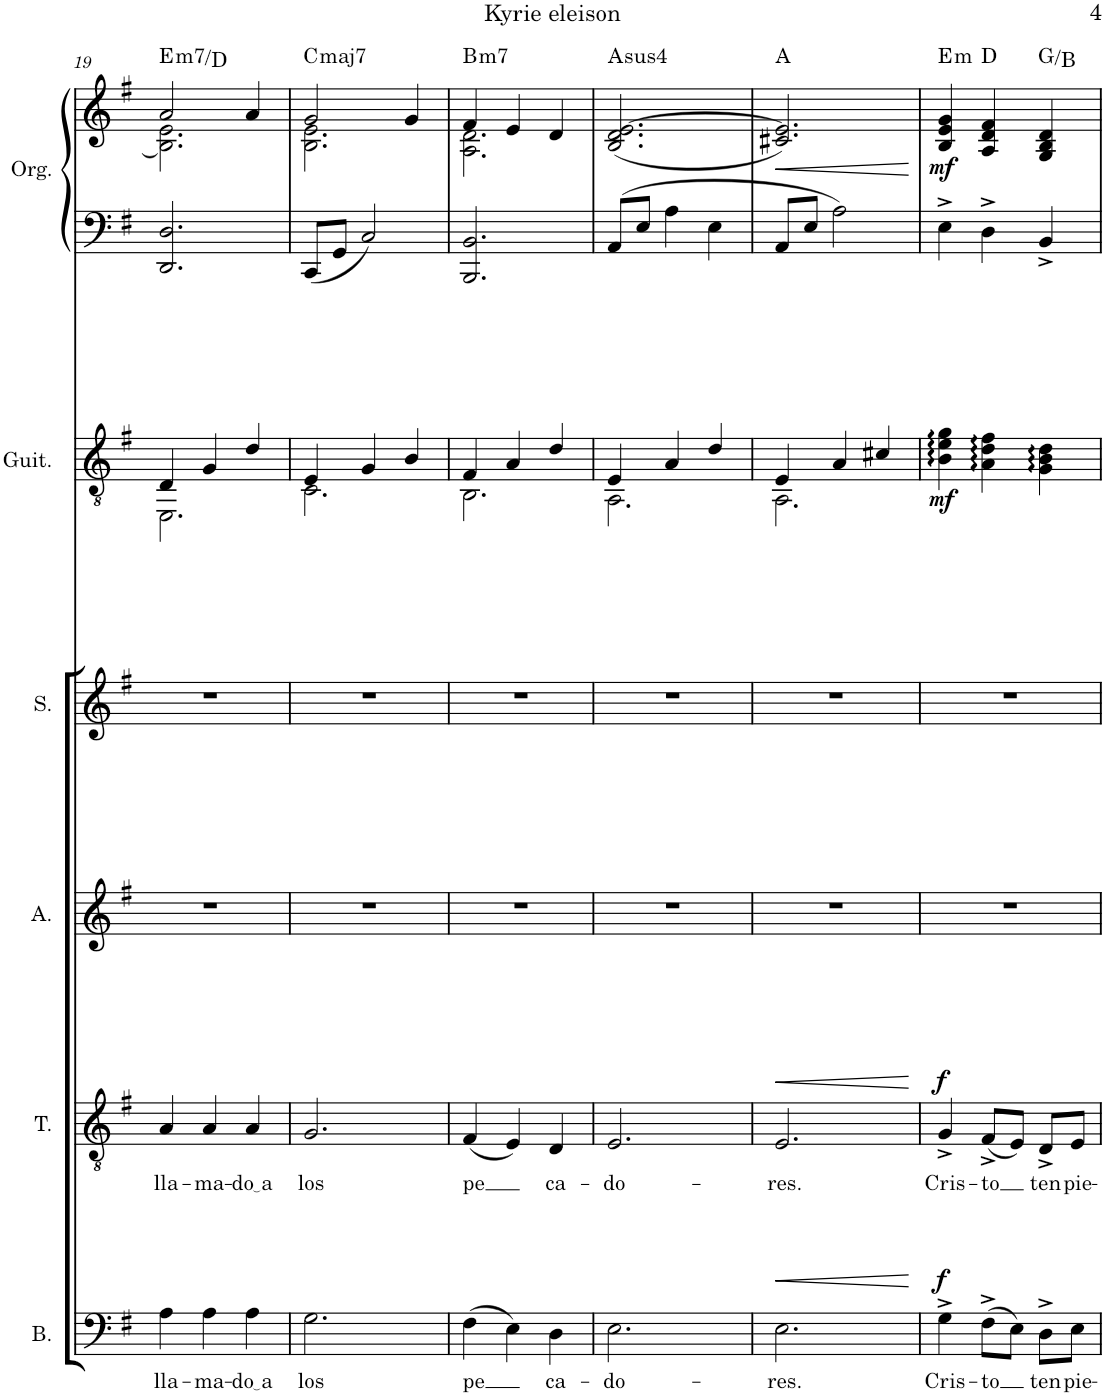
**kern	**text	**dynam	**kern	**text	**dynam	**kern	**kern	**kern	**dynam	**kern	**kern	**dynam	**harte
*part6	*part6	*part6	*part5	*part5	*part5	*part4	*part3	*part2	*part2	*part1	*part1	*part1	*part1
*staff7	*staff7	*staff7	*staff6	*staff6	*staff6	*staff5	*staff4	*staff3	*staff3	*staff2	*staff1	*staff1/2	*
*I"Bajo	*	*	*I"Tenor	*	*	*I"Alto	*I"Soprano	*I"Guitarra acústica	*	*I"Órgano	*	*	*
*I'B.	*	*	*I'T.	*	*	*I'A.	*I'S.	*I'Guit.	*	*	*	*	*
!!LO:PB:g=z
*clefF4	*	*	*clefGv2	*	*	*clefG2	*clefG2	*clefGv2	*	*clefF4	*clefG2	*	*
*k[f#]	*	*	*k[f#]	*	*	*k[f#]	*k[f#]	*k[f#]	*	*k[f#]	*k[f#]	*	*
*M3/4	*	*	*M3/4	*	*	*M3/4	*M3/4	*M3/4	*	*M3/4	*M3/4	*	*
=19	=19	=19	=19	=19	=19	=19	=19	=19	=19	=19	=19	=19	=19
!	!LO:LY:b	!	!	!LO:LY:b	!	!	!	!	!	!	!	!	!LO:H:kt=m7
*	*	*	*	*	*	*	*	*^	*	*	*^	*	*
4A\	lla-	.	4A/	lla-	.	2.r	2.r	4D/	2.EE\	.	2.DD/ 2.D/	2a/	2.B\] 2.e\	.	E:min7/b7
!	!LO:LY:b	!	!	!LO:LY:b	!	!	!	!	!	!	!	!	!	!	!
4A\	-ma-	.	4A/	-ma-	.	.	.	4G/	.	.	.	.	.	.	.
!	!LO:LY:b	!	!	!LO:LY:b	!	!	!	!	!	!	!	!	!	!	!
4A\	do a	.	4A/	do a	.	.	.	4d/	.	.	.	4a/	.	.	.
=20	=20	=20	=20	=20	=20	=20	=20	=20	=20	=20	=20	=20	=20	=20	=20
!	!LO:LY:b	!	!	!LO:LY:b	!	!	!	!	!	!	!	!	!	!	!LO:H:kt=maj7
2.G\	los	.	2.G/	los	.	2.r	2.r	4E/	2.C\	.	8CC/L	2g/	2.B\ 2.e\	.	C:maj7
.	.	.	.	.	.	.	.	.	.	.	8GG/J	.	.	.	.
.	.	.	.	.	.	.	.	4G/	.	.	2C/	.	.	.	.
.	.	.	.	.	.	.	.	4B/	.	.	.	4g/	.	.	.
=21	=21	=21	=21	=21	=21	=21	=21	=21	=21	=21	=21	=21	=21	=21	=21
!	!LO:LY:b	!	!	!LO:LY:b	!	!	!	!	!	!	!	!	!	!	!LO:H:kt=m7
(4F#\	pe	.	(4F#/	pe	.	2.r	2.r	4F#/	2.BB\	.	2.BBB/ 2.BB/	4f#/	2.A\ 2.d\	.	B:min7
4E\)	.	.	4E/)	.	.	.	.	4A/	.	.	.	4e/	.	.	.
!	!LO:LY:b	!	!	!LO:LY:b	!	!	!	!	!	!	!	!	!	!	!
4D\	ca-	.	4D/	ca-	.	.	.	4d/	.	.	.	4d/	.	.	.
*	*	*	*	*	*	*	*	*	*	*	*	*v	*v	*	*
=22	=22	=22	=22	=22	=22	=22	=22	=22	=22	=22	=22	=22	=22	=22
!	!LO:LY:b	!	!	!LO:LY:b	!	!	!	!	!	!	!	!	!	!LO:H:kt=4
2.E\	-do-	.	2.E/	-do-	.	2.r	2.r	4E/	2.AA\	.	8AA/L	(2.B/ 2.d/ [2.e/	.	A:sus4
.	.	.	.	.	.	.	.	.	.	.	8E/J	.	.	.
.	.	.	.	.	.	.	.	4A/	.	.	4A\	.	.	.
.	.	.	.	.	.	.	.	4d/	.	.	4E\	.	.	.
=23	=23	=23	=23	=23	=23	=23	=23	=23	=23	=23	=23	=23	=23	=23
!	!LO:LY:b	!LO:HP:b	!	!LO:LY:b	!LO:HP:b	!	!	!	!	!	!	!	!LO:HP:b	!
2.E\	-res.	<	2.E/	-res.	<	2.r	2.r	4E/	2.AA\	.	8AA/L	2.c#X/ 2.e/])	<	A:maj
.	.	.	.	.	.	.	.	.	.	.	8E/J	.	.	.
.	.	.	.	.	.	.	.	4A/	.	.	2A\	.	.	.
.	.	.	.	.	.	.	.	4c#X/	.	.	.	.	.	.
*	*	*	*	*	*	*	*	*v	*v	*	*	*	*	*
.	.	[	.	.	[	.	.	.	.	.	.	[	.
=24	=24	=24	=24	=24	=24	=24	=24	=24	=24	=24	=24	=24	=24
!	!LO:LY:b	!LO:DY:a	!	!LO:LY:b	!LO:DY:a	!	!	!	!LO:DY:b	!	!	!LO:DY:b	!LO:H:kt=m
4G^\	Cris-	f	4G^/	Cris-	f	2.r	2.r	4B\ 4e\ 4g\	mf	4E^\	4B/ 4e/ 4g/	mf	E:min
!	!LO:LY:b	!	!	!LO:LY:b	!	!	!	!	!	!	!	!	!
(8F#^\L	-to	.	(8F#^/L	-to	.	.	.	4A\ 4d\ 4f#\	.	4D^\	4A/ 4d/ 4f#/	.	D:maj
8E\J)	.	.	8E/J)	.	.	.	.	.	.	.	.	.	.
!	!LO:LY:b	!	!	!LO:LY:b	!	!	!	!	!	!	!	!	!
8D^\L	ten	.	8D^/L	ten	.	.	.	4G\ 4B\ 4d\	.	4BB^/	4G/ 4B/ 4d/	.	G:maj/3
!	!LO:LY:b	!	!	!LO:LY:b	!	!	!	!	!	!	!	!	!
8E\J	pie-	.	8E/J	pie-	.	.	.	.	.	.	.	.	.
=	=	=	=	=	=	=	=	=	=	=	=	=	=
*-	*-	*-	*-	*-	*-	*-	*-	*-	*-	*-	*-	*-	*-
